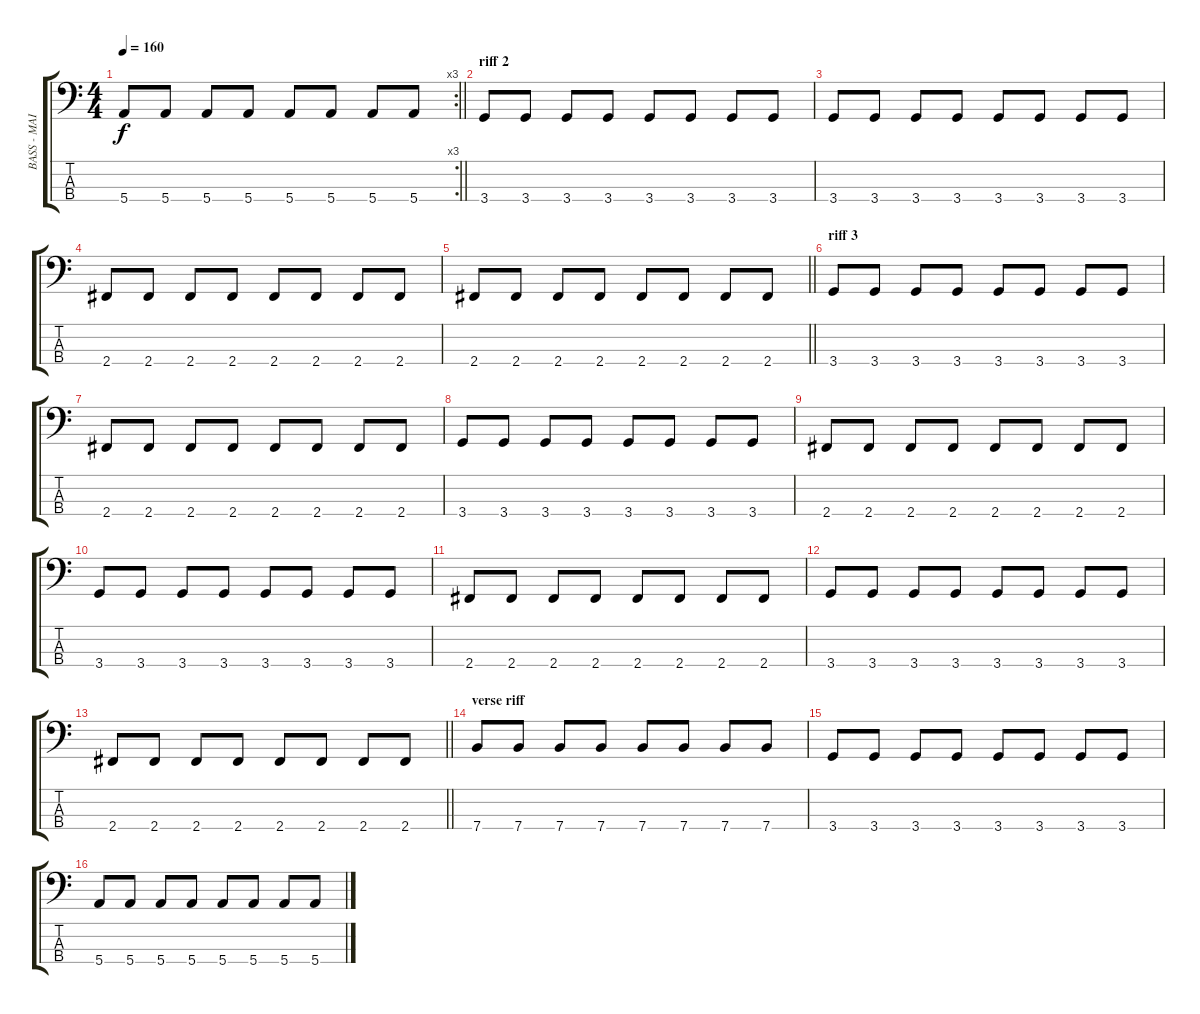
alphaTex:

\track ("BASS - MAIN" "BASS - MAI") {instrument electricbassfinger}
\staff {score tabs}
\tuning (G2 D2 A1 E1) {hide}
\rc 3
\ts (4 4)
\tempo 160
\clef f4
\barLineRight lightlight
\ks c
5.4.8{dy f} 5.4.8 5.4.8 5.4.8 5.4.8 5.4.8 5.4.8 5.4.8 |
\section ("" "riff 2")
3.4.8 3.4.8 3.4.8 3.4.8 3.4.8 3.4.8 3.4.8 3.4.8 |
3.4.8 3.4.8 3.4.8 3.4.8 3.4.8 3.4.8 3.4.8 3.4.8 |
2.4.8 2.4.8 2.4.8 2.4.8 2.4.8 2.4.8 2.4.8 2.4.8 |
\barLineRight lightlight
2.4.8 2.4.8 2.4.8 2.4.8 2.4.8 2.4.8 2.4.8 2.4.8 |
\section ("" "riff 3")
3.4.8 3.4.8 3.4.8 3.4.8 3.4.8 3.4.8 3.4.8 3.4.8 |
2.4.8 2.4.8 2.4.8 2.4.8 2.4.8 2.4.8 2.4.8 2.4.8 |
3.4.8 3.4.8 3.4.8 3.4.8 3.4.8 3.4.8 3.4.8 3.4.8 |
2.4.8 2.4.8 2.4.8 2.4.8 2.4.8 2.4.8 2.4.8 2.4.8 |
3.4.8 3.4.8 3.4.8 3.4.8 3.4.8 3.4.8 3.4.8 3.4.8 |
2.4.8 2.4.8 2.4.8 2.4.8 2.4.8 2.4.8 2.4.8 2.4.8 |
3.4.8 3.4.8 3.4.8 3.4.8 3.4.8 3.4.8 3.4.8 3.4.8 |
\barLineRight lightlight
2.4.8 2.4.8 2.4.8 2.4.8 2.4.8 2.4.8 2.4.8 2.4.8 |
\section ("" "verse riff")
7.4.8 7.4.8 7.4.8 7.4.8 7.4.8 7.4.8 7.4.8 7.4.8 |
3.4.8 3.4.8 3.4.8 3.4.8 3.4.8 3.4.8 3.4.8 3.4.8 |
5.4.8 5.4.8 5.4.8 5.4.8 5.4.8 5.4.8 5.4.8 5.4.8
